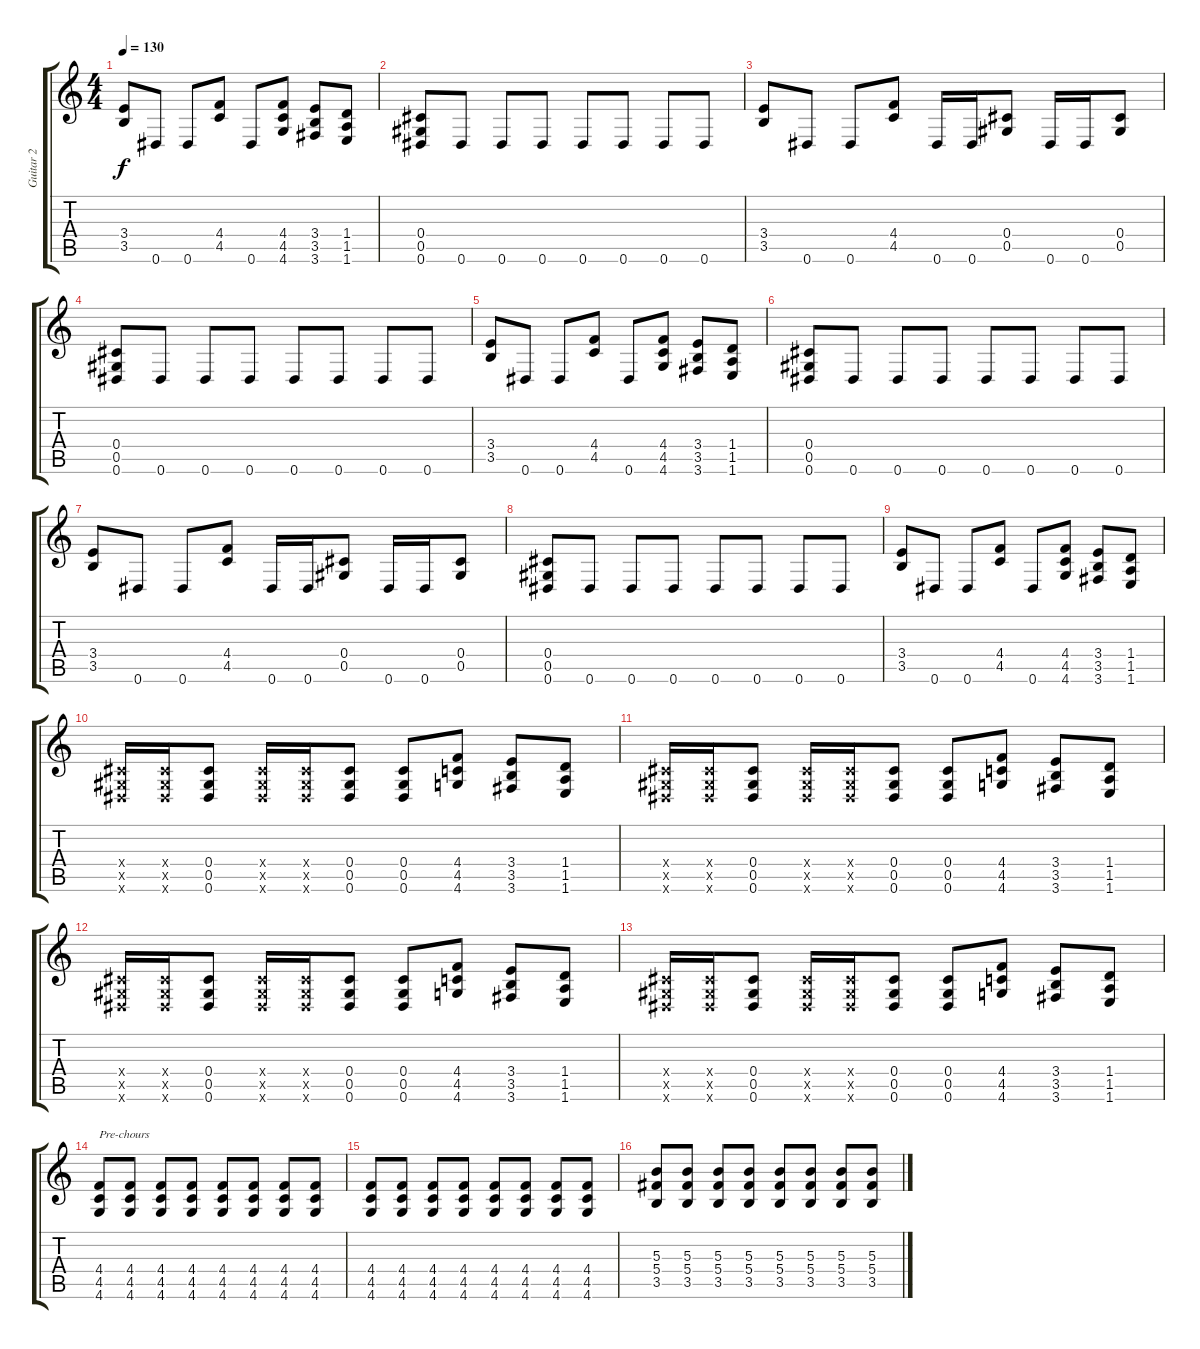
\track ("Guitar 2" "Guitar 2") {instrument distortionguitar}
\staff {score tabs}
\tuning (Eb4 Bb3 Gb3 Db3 Ab2 Eb2) {hide}
\ts (4 4)
\tempo 130
\clef g2
\ks c
(3.4 3.5).8{dy f} 0.6.8 0.6.8 (4.4 4.5).8 0.6.8 (4.4 4.5 4.6).8 (3.4 3.5 3.6).8 (1.4 1.5 1.6).8 |
(0.4 0.5 0.6).8{txt " "} 0.6.8 0.6.8 0.6.8 0.6.8 0.6.8 0.6.8 0.6.8 |
(3.4 3.5).8 0.6.8 0.6.8 (4.4 4.5).8 0.6.16 0.6.16 (0.4 0.5).8 0.6.16 0.6.16 (0.4 0.5).8 |
(0.4 0.5 0.6).8 0.6.8 0.6.8 0.6.8 0.6.8 0.6.8 0.6.8 0.6.8 |
(3.4 3.5).8 0.6.8 0.6.8 (4.4 4.5).8 0.6.8 (4.4 4.5 4.6).8 (3.4 3.5 3.6).8 (1.4 1.5 1.6).8 |
(0.4 0.5 0.6).8{txt " "} 0.6.8 0.6.8 0.6.8 0.6.8 0.6.8 0.6.8 0.6.8 |
(3.4 3.5).8 0.6.8 0.6.8 (4.4 4.5).8 0.6.16 0.6.16 (0.4 0.5).8 0.6.16 0.6.16 (0.4 0.5).8 |
(0.4 0.5 0.6).8 0.6.8 0.6.8 0.6.8 0.6.8 0.6.8 0.6.8 0.6.8 |
(3.4 3.5).8 0.6.8 0.6.8 (4.4 4.5).8 0.6.8 (4.4 4.5 4.6).8 (3.4 3.5 3.6).8 (1.4 1.5 1.6).8 |
(0.4{x} 0.5{x} 0.6{x}).16 (0.4{x} 0.5{x} 0.6{x}).16 (0.4 0.5 0.6).8 (0.4{x} 0.5{x} 0.6{x}).16 (0.4{x} 0.5{x} 0.6{x}).16 (0.4 0.5 0.6).8 (0.4 0.5 0.6).8 (4.4 4.5 4.6).8 (3.4 3.5 3.6).8 (1.4 1.5 1.6).8 |
(0.4{x} 0.5{x} 0.6{x}).16 (0.4{x} 0.5{x} 0.6{x}).16 (0.4 0.5 0.6).8 (0.4{x} 0.5{x} 0.6{x}).16 (0.4{x} 0.5{x} 0.6{x}).16 (0.4 0.5 0.6).8 (0.4 0.5 0.6).8 (4.4 4.5 4.6).8 (3.4 3.5 3.6).8 (1.4 1.5 1.6).8 |
(0.4{x} 0.5{x} 0.6{x}).16 (0.4{x} 0.5{x} 0.6{x}).16 (0.4 0.5 0.6).8 (0.4{x} 0.5{x} 0.6{x}).16 (0.4{x} 0.5{x} 0.6{x}).16 (0.4 0.5 0.6).8 (0.4 0.5 0.6).8 (4.4 4.5 4.6).8 (3.4 3.5 3.6).8 (1.4 1.5 1.6).8 |
(0.4{x} 0.5{x} 0.6{x}).16 (0.4{x} 0.5{x} 0.6{x}).16 (0.4 0.5 0.6).8 (0.4{x} 0.5{x} 0.6{x}).16 (0.4{x} 0.5{x} 0.6{x}).16 (0.4 0.5 0.6).8 (0.4 0.5 0.6).8 (4.4 4.5 4.6).8 (3.4 3.5 3.6).8 (1.4 1.5 1.6).8 |
(4.4 4.5 4.6).8{txt "Pre-chours"} (4.4 4.5 4.6).8{txt " "} (4.4 4.5 4.6).8{txt " "} (4.4 4.5 4.6).8{txt " "} (4.4 4.5 4.6).8{txt " "} (4.4 4.5 4.6).8{txt " "} (4.4 4.5 4.6).8{txt " "} (4.4 4.5 4.6).8{txt " "} |
(4.4 4.5 4.6).8 (4.4 4.5 4.6).8 (4.4 4.5 4.6).8 (4.4 4.5 4.6).8 (4.4 4.5 4.6).8 (4.4 4.5 4.6).8 (4.4 4.5 4.6).8 (4.4 4.5 4.6).8 |
(5.3 5.4 3.5).8 (5.3 5.4 3.5).8 (5.3 5.4 3.5).8 (5.3 5.4 3.5).8 (5.3 5.4 3.5).8 (5.3 5.4 3.5).8 (5.3 5.4 3.5).8 (5.3 5.4 3.5).8
